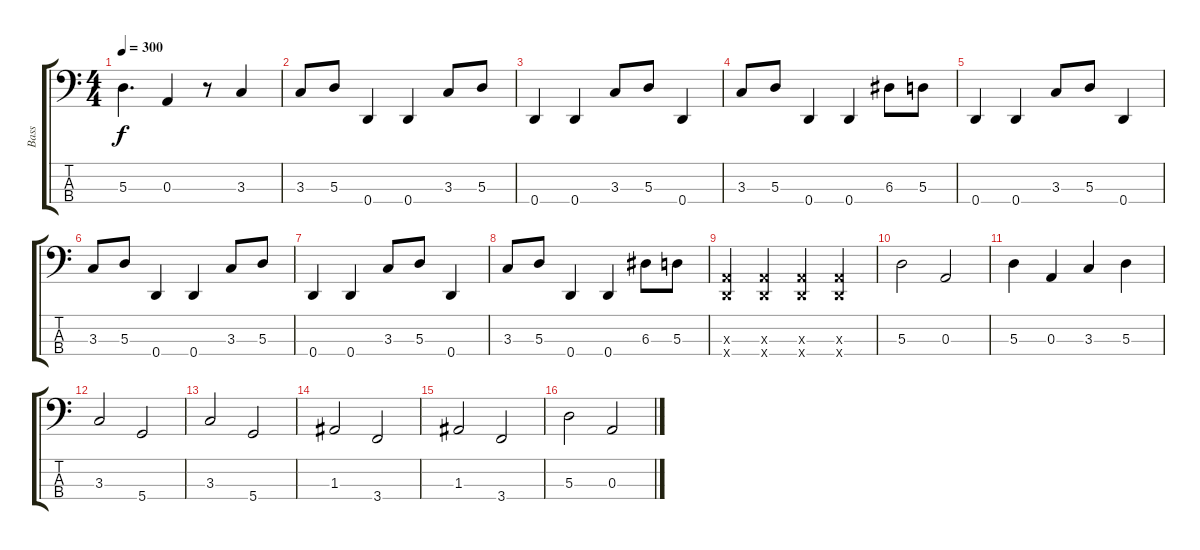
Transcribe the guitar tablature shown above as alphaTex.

\track ("Bass" "Bass") {instrument electricbassfinger}
\staff {score tabs}
\tuning (G2 D2 A1 D1) {hide}
\ts (4 4)
\tempo 300
\clef f4
\ks c
5.3.4{d dy f} 0.3.4 r.8 3.3.4 |
3.3.8 5.3.8 0.4.4 0.4.4 3.3.8 5.3.8 |
0.4.4 0.4.4 3.3.8 5.3.8 0.4.4 |
3.3.8 5.3.8 0.4.4 0.4.4 6.3.8 5.3.8 |
0.4.4 0.4.4 3.3.8 5.3.8 0.4.4 |
3.3.8 5.3.8 0.4.4 0.4.4 3.3.8 5.3.8 |
0.4.4 0.4.4 3.3.8 5.3.8 0.4.4 |
3.3.8 5.3.8 0.4.4 0.4.4 6.3.8 5.3.8 |
(0.3{x} 0.4{x}).4 (0.3{x} 0.4{x}).4 (0.3{x} 0.4{x}).4 (0.3{x} 0.4{x}).4 |
5.3.2 0.3.2 |
5.3.4 0.3.4 3.3.4 5.3.4 |
3.3.2 5.4.2 |
3.3.2 5.4.2 |
1.3.2 3.4.2 |
1.3.2 3.4.2 |
5.3.2 0.3.2
